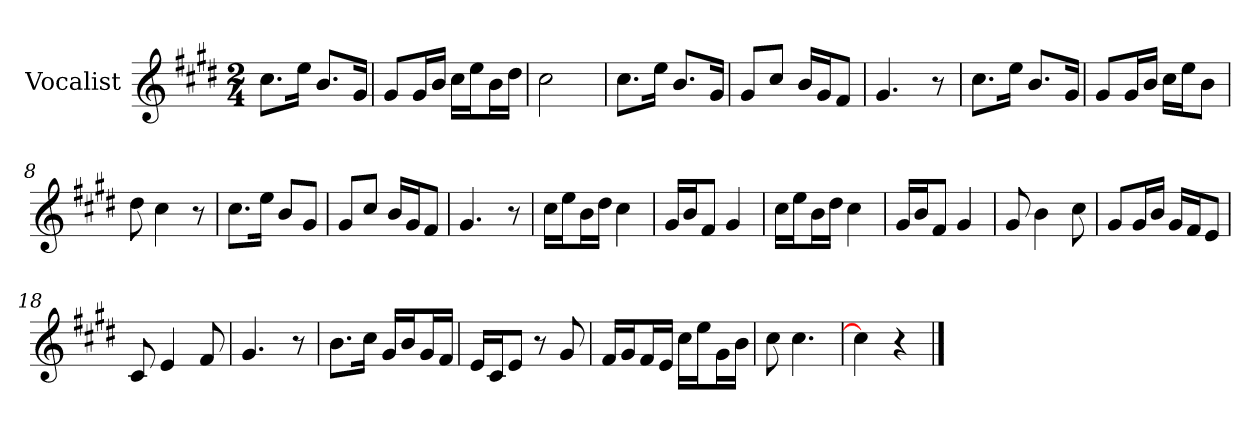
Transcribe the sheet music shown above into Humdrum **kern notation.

**kern
*part1
*staff1
*I"Vocalist
*k[f#c#g#d#]
*E:
*M2/4
=
8.cc#L
16eeJk
8.bL
16g#Jk
=1
8g#L
16g#L
16bJJ
16cc#LL
16eeJ
16bL
16dd#JJ
=2
2cc#
=3
8.cc#L
16eeJk
8.bL
16g#Jk
=4
8g#L
8cc#J
16bLL
16g#J
8f#J
=5
4.g#
8r
=6
8.cc#L
16eeJk
8.bL
16g#Jk
=7
8g#L
16g#L
16bJJ
16cc#LL
16eeJ
8bJ
=8
8dd#
4cc#
8r
=9
8.cc#L
16eeJk
8bL
8g#J
=10
8g#L
8cc#J
16bLL
16g#J
8f#J
=11
4.g#
8r
=12
16cc#LL
16eeJ
16bL
16dd#JJ
4cc#
=13
16g#LL
16bJ
8f#J
4g#
=14
16cc#LL
16eeJ
16bL
16dd#JJ
4cc#
=15
16g#LL
16bJ
8f#J
4g#
=16
8g#
4b
8cc#
=17
8g#L
16g#L
16bJJ
16g#LL
16f#J
8eJ
=18
8c#
4e
8f#
=19
4.g#
8r
=20
8.bL
16cc#Jk
16g#LL
16bJ
16g#L
16f#JJ
=21
16eLL
16c#J
8eJ
8r
8g#
=22
16f#LL
16g#J
16f#L
16eJJ
16cc#LL
16eeJ
16g#L
16bJJ
=23
8cc#
4.cc#
=24
4cc#]
4r
==
*-
